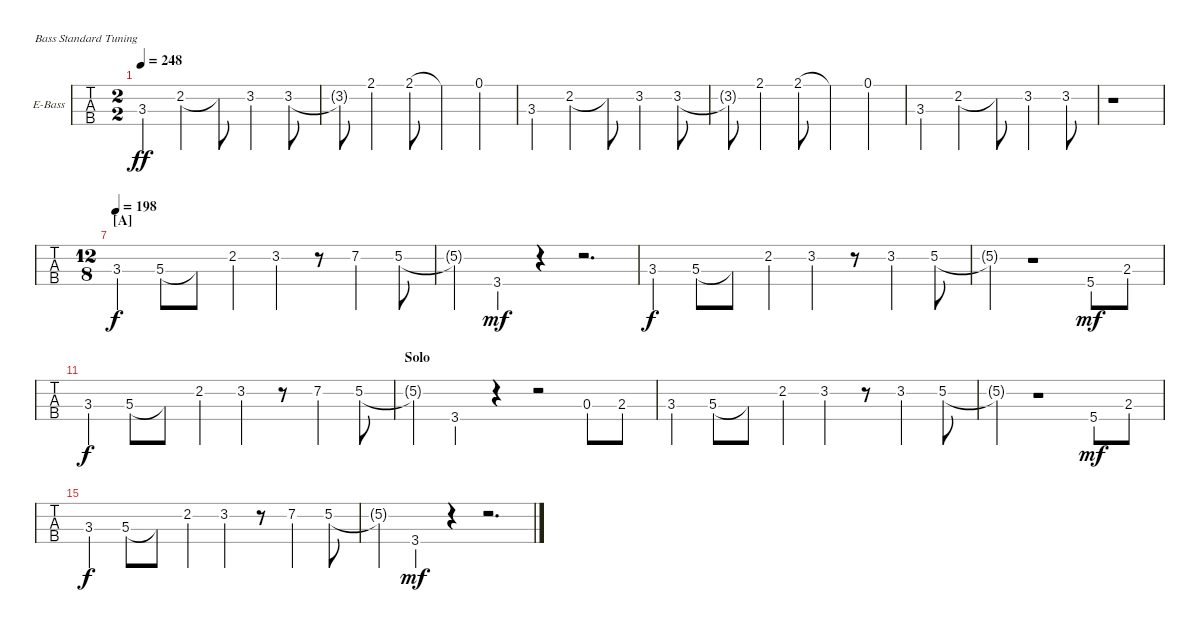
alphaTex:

\bracketExtendMode nobrackets
\firstSystemTrackNameOrientation horizontal
\otherSystemsTrackNameOrientation horizontal
\defaultBarNumberDisplay FirstOfSystem
\track ("Bass" "E-Bass") {instrument electricbassfinger}
\staff {tabs}
\tuning (G2 D2 A1 E1)
\ts (2 2)
\tempo 248
\clef f4
\ks c
3.3.4{dy ff} 2.2.4 2.2{t}.8 3.2.4 3.2.8 |
3.2{t}.8 2.1.4 2.1.8 2.1{t}.4 0.1.4 |
3.3.4 2.2.4 2.2{t}.8 3.2.4 3.2.8 |
3.2{t}.8 2.1.4 2.1.8 2.1{t}.4 0.1.4 |
3.3.4 2.2.4 2.2{t}.8 3.2.4 3.2.8 |
r.1 |
\ts (12 8)
\beaming (8 2 2 2 6)
\section ("A" "")
\tempo 198
3.3.4{dy f} 5.3.8 5.3{t}.8 2.2.4 3.2.4 r.8 7.2.4 5.2.8 |
5.2{t}.4 3.4.4{dy mf} r.4 r.2{d} |
3.3.4{dy f} 5.3.8 5.3{t}.8 2.2.4 3.2.4 r.8 3.2.4 5.2.8 |
5.2{t}.4 r.1 5.4.8{dy mf} 2.3.8 |
3.3.4{dy f} 5.3.8 5.3{t}.8 2.2.4 3.2.4 r.8 7.2.4 5.2.8 |
\section ("" "Solo")
5.2{t}.4 3.4.4 r.4 r.2 0.3.8 2.3.8 |
3.3.4 5.3.8 5.3{t}.8 2.2.4 3.2.4 r.8 3.2.4 5.2.8 |
5.2{t}.4 r.1 5.4.8{dy mf} 2.3.8 |
3.3.4{dy f} 5.3.8 5.3{t}.8 2.2.4 3.2.4 r.8 7.2.4 5.2.8 |
5.2{t}.4 3.4.4{dy mf} r.4 r.2{d}
